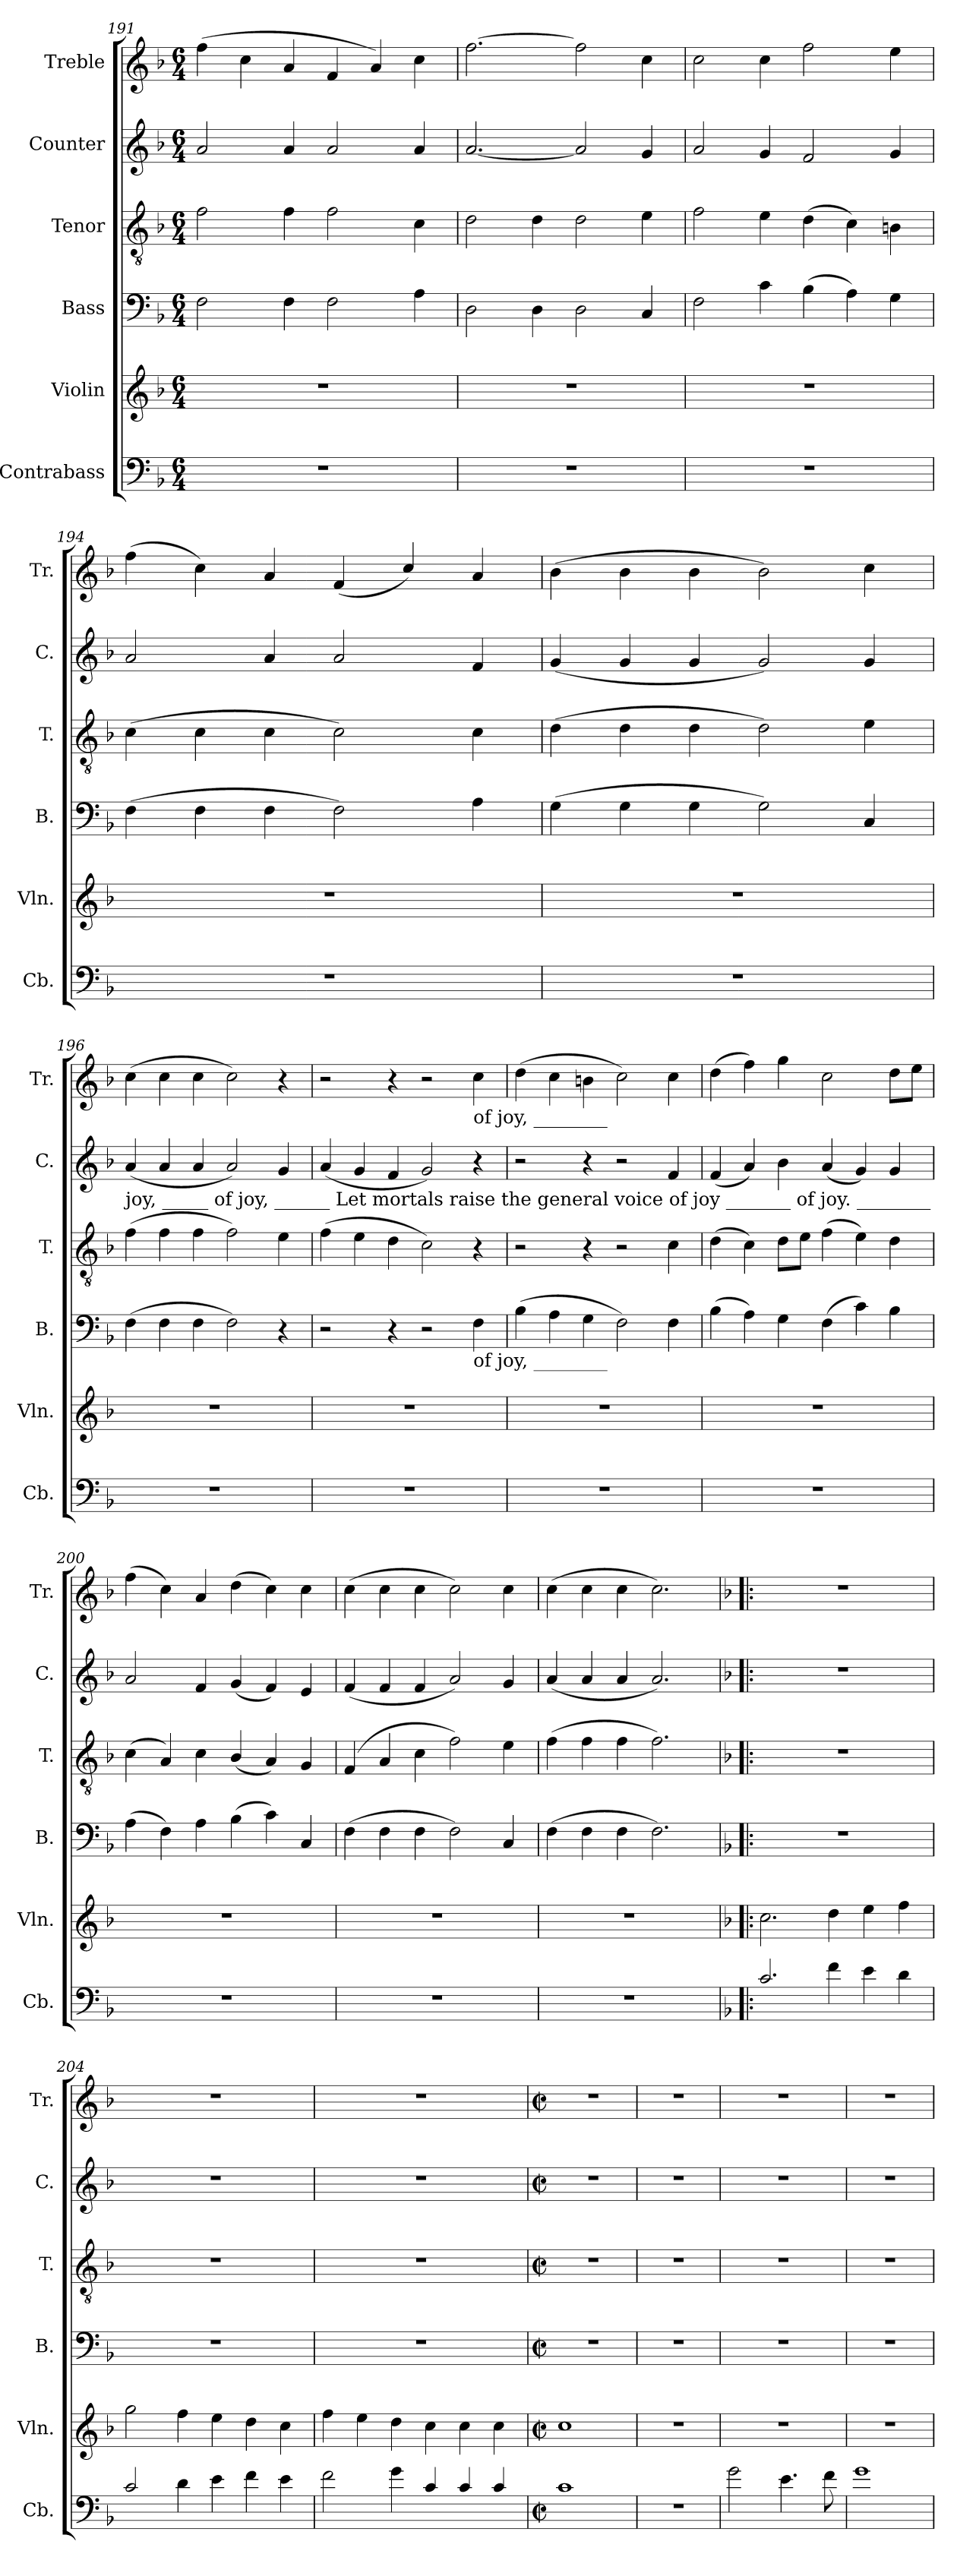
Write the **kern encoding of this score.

**kern	**kern	**kern	**kern	**kern	**kern
*part6	*part5	*part4	*part3	*part2	*part1
*staff6	*staff5	*staff4	*staff3	*staff2	*staff1
*I"Contrabass	*I"Violin	*I"Bass	*I"Tenor	*I"Counter	*I"Treble
*I'Cb.	*I'Vln.	*I'B.	*I'T.	*I'C.	*I'Tr.
*clefF4	*clefG2	*clefF4	*clefGv2	*clefG2	*clefG2
*ITrd7c12	*	*	*	*	*
*k[b-]	*k[b-]	*k[b-]	*k[b-]	*k[b-]	*k[b-]
*M6/4	*M6/4	*M6/4	*M6/4	*M6/4	*M6/4
=191	=191	=191	=191	=191	=191
1.r	1.r	2F\	2f\	2a/	(4ff\
.	.	.	.	.	4cc\
.	.	4F\	4f\	4a/	4a/
.	.	2F\	2f\	2a/	4f/
.	.	.	.	.	4a/)
.	.	4A\	4c\	4a/	4cc\
=192	=192	=192	=192	=192	=192
1.r	1.r	2D\	2d\	[2.a/	[2.ff\
.	.	4D\	4d\	.	.
.	.	2D\	2d\	2a/]	2ff\]
.	.	4C/	4e\	4g/	4cc\
=193	=193	=193	=193	=193	=193
1.r	1.r	2F\	2f\	2a/	2cc\
.	.	4c\	4e\	4g/	4cc\
.	.	(4B-\	(4d\	2f/	2ff\
.	.	4A\)	4c\)	.	.
.	.	4G\	4Bn\	4g/	4ee\
=194	=194	=194	=194	=194	=194
1.r	1.r	(4F\	(4c\	2a/	(4ff\
.	.	4F\	4c\	.	4cc\)
.	.	4F\	4c\	4a/	4a/
.	.	2F\)	2c\)	2a/	(4f/
.	.	.	.	.	4cc/)
.	.	4A\	4c\	4f/	4a/
=195	=195	=195	=195	=195	=195
1.r	1.r	(4G\	(4d\	(4g/	(4b-\
.	.	4G\	4d\	4g/	4b-\
.	.	4G\	4d\	4g/	4b-\
.	.	2G\)	2d\)	2g/)	2b-\)
.	.	4C/	4e\	4g/	4cc\
!!LO:LB:g=z
=196	=196	=196	=196	=196	=196
!	!	!	!	!LO:TX:b:t=joy, _____     of     joy, ______                                         Let   mortals      raise  the      general voice  of   joy _______    of    joy. ________	!
1.r	1.r	(4F\	(4f\	(4a/	(4cc\
.	.	4F\	4f\	4a/	4cc\
.	.	4F\	4f\	4a/	4cc\
.	.	2F\)	2f\)	2a/)	2cc\)
.	.	4r	4e\	4g/	4r
=197	=197	=197	=197	=197	=197
1.r	1.r	2r	(4f\	(4a/	2r
.	.	.	4e\	4g/	.
.	.	4r	4d\	4f/	4r
.	.	2r	2c\)	2g/)	2r
!	!	!	!	!	!LO:TX:b:t=of    joy, ________
!	!	!LO:TX:b:t=of    joy, ________	!	!	!
.	.	4F\	4r	4r	4cc\
=198	=198	=198	=198	=198	=198
1.r	1.r	(4B-\	2r	2r	(4dd\
.	.	4A\	.	.	4cc\
.	.	4G\	4r	4r	4bn\
.	.	2F\)	2r	2r	2cc\)
.	.	4F\	4c\	4f/	4cc\
=199	=199	=199	=199	=199	=199
1.r	1.r	(4B-\	(4d\	(4f/	(4dd\
.	.	4A\)	4c\)	4a/)	4ff\)
.	.	4G\	8d\L	4b-\	4gg\
.	.	.	8e\J	.	.
.	.	(4F\	(4f\	(4a/	2cc\
.	.	4c\)	4e\)	4g/)	.
.	.	4B-\	4d\	4g/	8dd\L
.	.	.	.	.	8ee\J
=200	=200	=200	=200	=200	=200
1.r	1.r	(4A\	(4c\	2a/	(4ff\
.	.	4F\)	4A/)	.	4cc\)
.	.	4A\	4c\	4f/	4a/
.	.	(4B-\	(4B-/	(4g/	(4dd\
.	.	4c\)	4A/)	4f/)	4cc\)
.	.	4C/	4G/	4e/	4cc\
=201	=201	=201	=201	=201	=201
1.r	1.r	(4F\	(4F/	(4f/	(4cc\
.	.	4F\	4A/	4f/	4cc\
.	.	4F\	4c\	4f/	4cc\
.	.	2F\)	2f\)	2a/)	2cc\)
.	.	4C/	4e\	4g/	4cc\
=202	=202	=202	=202	=202	=202
1.r	1.r	(4F\	(4f\	(4a/	(4cc\
.	.	4F\	4f\	4a/	4cc\
.	.	4F\	4f\	4a/	4cc\
.	.	2.F\)	2.f\)	2.a/)	2.cc\)
!!LO:PB:g=z
=203!|:	=203!|:	=203!|:	=203!|:	=203!|:	=203!|:
*k[b-]	*k[b-]	*k[b-]	*k[b-]	*k[b-]	*k[b-]
2.C/	2.cc\	1.r	1.r	1.r	1.r
4F\	4dd\	.	.	.	.
4E\	4ee\	.	.	.	.
4D\	4ff\	.	.	.	.
=204	=204	=204	=204	=204	=204
2C/	2gg\	1.r	1.r	1.r	1.r
4D\	4ff\	.	.	.	.
4E\	4ee\	.	.	.	.
4F\	4dd\	.	.	.	.
4E\	4cc\	.	.	.	.
=205	=205	=205	=205	=205	=205
2F\	4ff\	1.r	1.r	1.r	1.r
.	4ee\	.	.	.	.
4G\	4dd\	.	.	.	.
4C/	4cc\	.	.	.	.
4C/	4cc\	.	.	.	.
4C/	4cc\	.	.	.	.
=206	=206	=206	=206	=206	=206
*k[]	*k[]	*k[]	*k[]	*k[]	*k[]
*M2/2	*M2/2	*M2/2	*M2/2	*M2/2	*M2/2
*met(c|)	*met(c|)	*met(c|)	*met(c|)	*met(c|)	*met(c|)
1C	1cc	1r	1r	1r	1r
=207	=207	=207	=207	=207	=207
1r	1r	1r	1r	1r	1r
=208	=208	=208	=208	=208	=208
2G\	1r	1r	1r	1r	1r
4.E\	.	.	.	.	.
8F\	.	.	.	.	.
=209	=209	=209	=209	=209	=209
1G	1r	1r	1r	1r	1r
=	=	=	=	=	=
*-	*-	*-	*-	*-	*-
